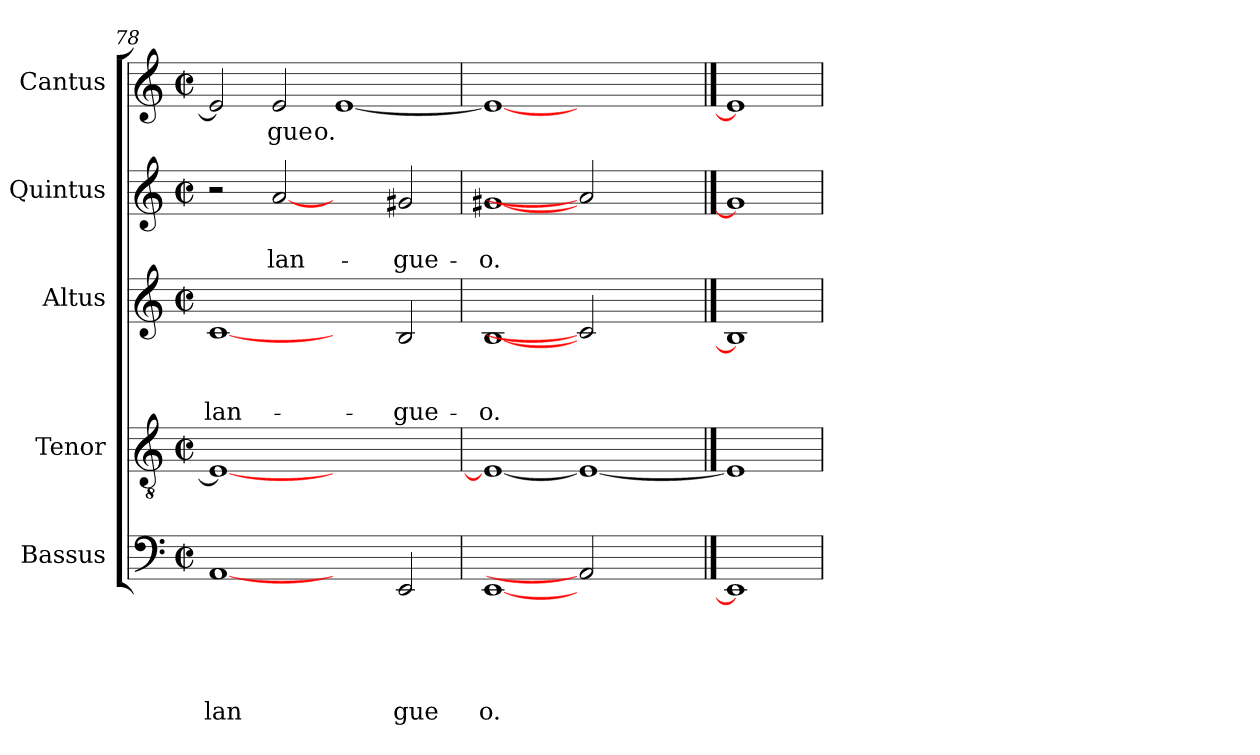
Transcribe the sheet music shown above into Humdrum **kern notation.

**kern	**text	**text	**text	**text	**text	**kern	**text	**kern	**text	**text	**text	**kern	**text	**text	**kern	**text
*part5	*part5	*part5	*part5	*part5	*part5	*part4	*part4	*part3	*part3	*part3	*part3	*part2	*part2	*part2	*part1	*part1
*staff5	*staff5	*staff5	*staff5	*staff5	*staff5	*staff4	*staff4	*staff3	*staff3	*staff3	*staff3	*staff2	*staff2	*staff2	*staff1	*staff1
*I"Bassus	*	*	*	*	*	*I"Tenor	*	*I"Altus	*	*	*	*I"Quintus	*	*	*I"Cantus	*
*clefF4	*	*	*	*	*	*clefGv2	*	*clefG2	*	*	*	*clefG2	*	*	*clefG2	*
*k[]	*	*	*	*	*	*k[]	*	*k[]	*	*	*	*k[]	*	*	*k[]	*
*C:	*	*	*	*	*	*C:	*	*C:	*	*	*	*C:	*	*	*C:	*
*M2/2	*	*	*	*	*	*M2/2	*	*M2/2	*	*	*	*M2/2	*	*	*M2/2	*
*met(c|)	*	*	*	*	*	*met(c|)	*	*met(c|)	*	*	*	*met(c|)	*	*	*met(c|)	*
=78	=78	=78	=78	=78	=78	=78	=78	=78	=78	=78	=78	=78	=78	=78	=78	=78
!	!	!	!	!	!LO:LY:b	!	!	!	!	!	!LO:LY:b	!	!	!	!	!
[1AA	.	.	.	.	lan	1E_	.	[1c	.	.	lan-	2r	.	.	2e/]	.
!	!	!	!	!	!	!	!	!	!	!	!	!	!	!LO:LY:b	!	!LO:LY:b
.	.	.	.	.	.	.	.	.	.	.	.	[2a	.	lan-	2e/	gue
!	!	!	!	!	!	!	!	!	!	!	!	!	!	!	!	!LO:LY:b
2ryy	.	.	.	.	.	1ryy	.	2ryy	.	.	.	2ryy	.	.	[<1e	o.
!	!	!	!	!	!LO:LY:b	!	!	!	!	!	!LO:LY:b	!	!	!LO:LY:b	!	!
2EE/	.	.	.	.	gue	.	.	2B/	.	.	-gue-	2g#X/	.	-gue-	.	.
=79	=79	=79	=79	=79	=79	=79	=79	=79	=79	=79	=79	=79	=79	=79	=79	=79
!	!	!	!	!	!LO:LY:b	!	!	!	!	!	!LO:LY:b	!	!	!LO:LY:b	!	!
[1EE	.	.	.	.	o.	1E_	.	[1B	.	.	-o.	[1g#X	.	-o.	1e_	.
2AA]	.	.	.	.	.	1E_	.	2c]	.	.	.	2a]	.	.	1ryy	.
2ryy	.	.	.	.	.	.	.	2ryy	.	.	.	2ryy	.	.	.	.
==80	==80	==80	==80	==80	==80	==80	==80	==80	==80	==80	==80	==80	==80	==80	==80	==80
1EE]	.	.	.	.	.	1E]	.	1B]	.	.	.	1g#]	.	.	1e]	.
=	=	=	=	=	=	=	=	=	=	=	=	=	=	=	=	=
*-	*-	*-	*-	*-	*-	*-	*-	*-	*-	*-	*-	*-	*-	*-	*-	*-
